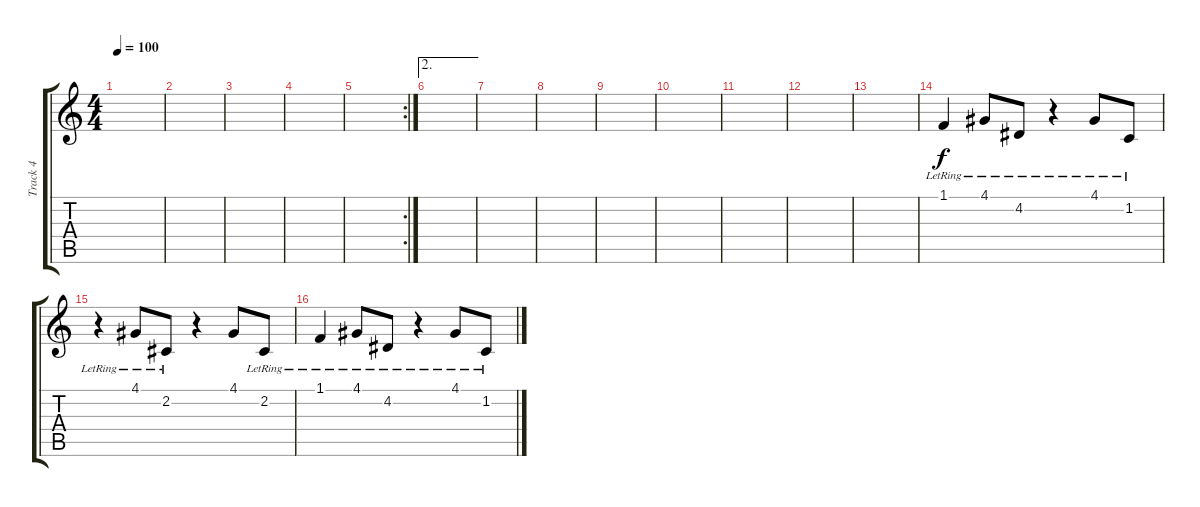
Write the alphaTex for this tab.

\track ("Track 4" "Track 4") {instrument synthbrass1}
\staff {score tabs}
\tuning (E4 B3 G3 D3 A2 E2) {hide}
\ts (4 4)
\tempo 100
\clef g2
\ks c
|
|
|
|
\rc 2
|
\ae 2
|
|
|
|
|
|
|
|
1.1{lr}.4 4.1{lr}.8 4.2{lr}.8 r.4 4.1{lr}.8 1.2{lr}.8 |
r.4 4.1{lr}.8 2.2{lr}.8 r.4 4.1.8 2.2{lr}.8 |
1.1{lr}.4 4.1{lr}.8 4.2{lr}.8 r.4 4.1{lr}.8 1.2{lr}.8
